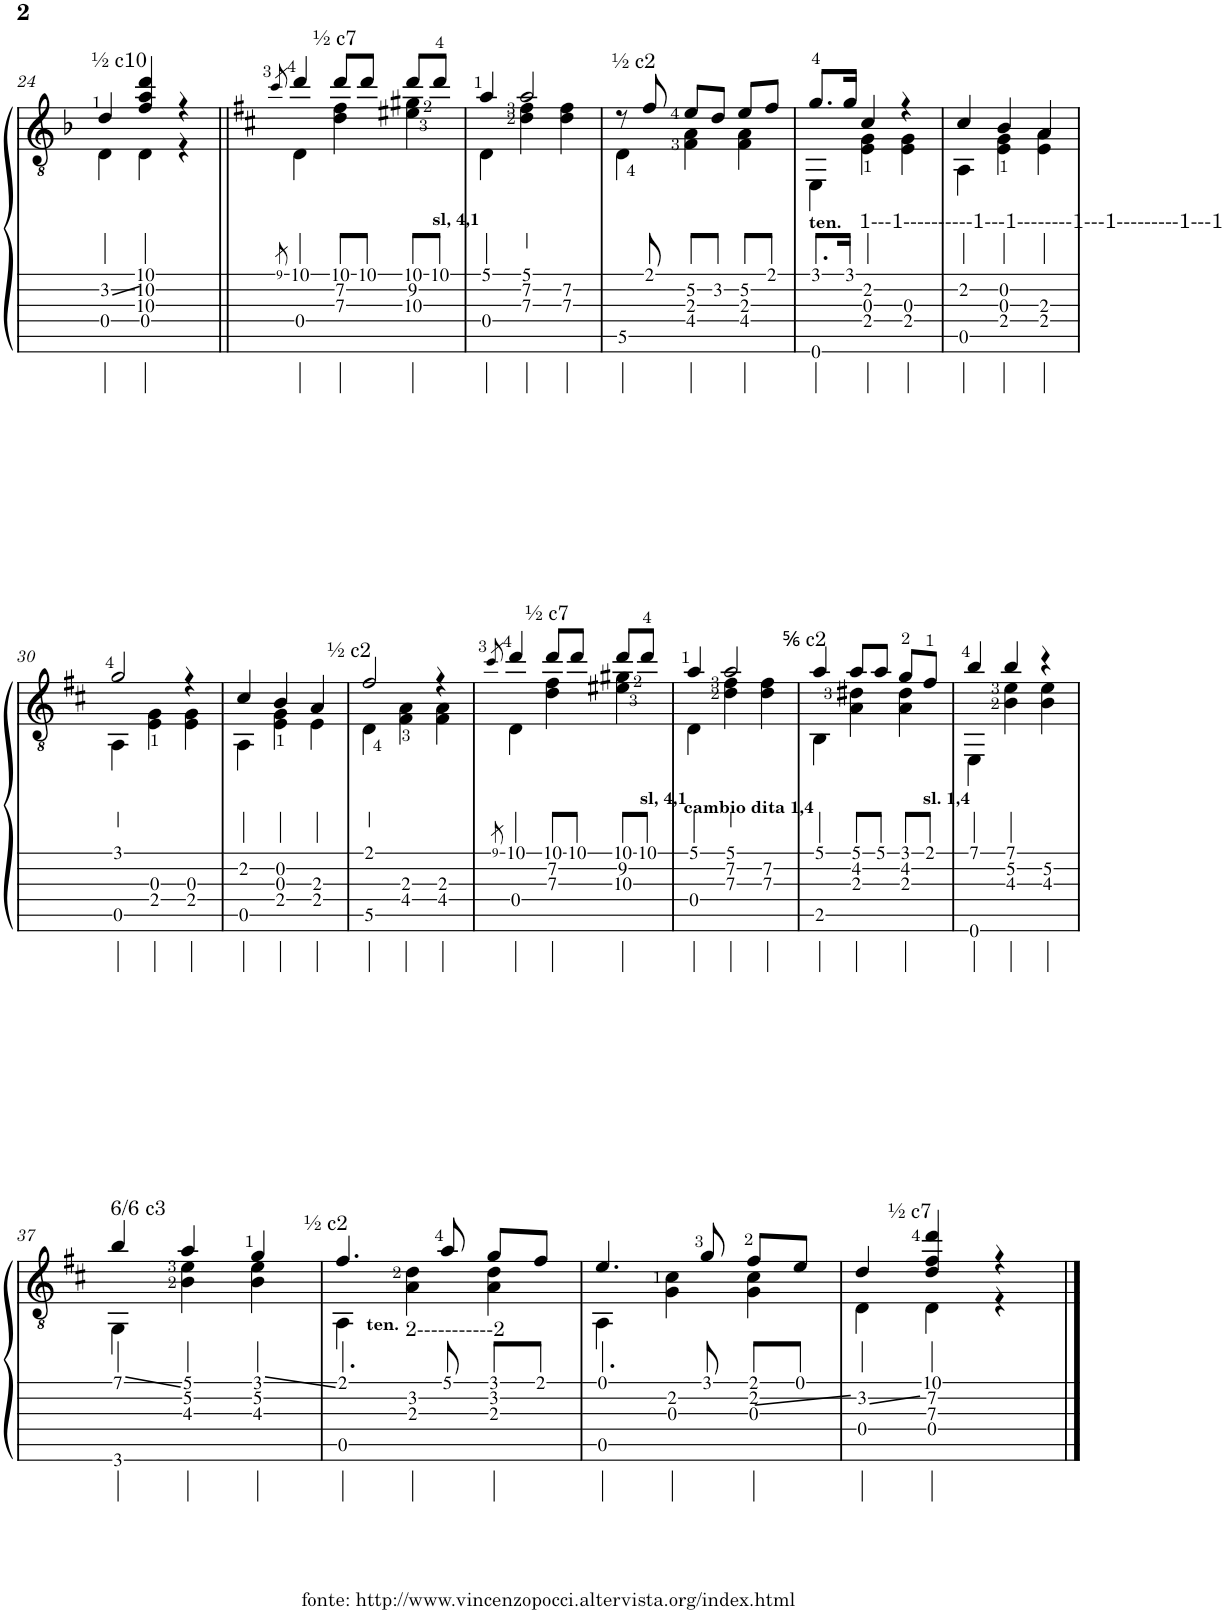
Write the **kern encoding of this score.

**kern	**kern
*part2	*part1
*staff2	*staff1
*I"Chitarra classica (Intavolatura)	*I"Chitarra classica
!!LO:PB:g=z
*	*clefGv2
*k[b-]	*k[b-]
*M3/4	*M3/4
=24	=24
*^	*^
4d/	4D\	4d/	4D\
!	!	!LO:TX:a:t=½ c10	!
4f/ 4a/ 4dd/	4D\	4f/ 4a/ 4dd/	4D\
4r	4r	4r	4r
=25||	=25||	=25||	=25||
*k[f#c#]	*	*k[f#c#]	*
8qcc#/	.	8qcc#/	.
4dd/	4D\	4dd/	4D\
!	!	!LO:TX:a:t=½ c7	!
8dd/L	4d\ 4f#\	8dd/L	4d\ 4f#\
8dd/J	.	8dd/J	.
8dd/L	4e#X\ 4g#X\	8dd/L	4e#X\ 4g#X\
!LO:TX:a:B:t=sl, 4,1	!	!	!
8dd/J	.	8dd/J	.
=26	=26	=26	=26
4a/	4D\	4a/	4D\
2a/	4d\ 4f#\	2a/	4d\ 4f#\
.	4d\ 4f#\	.	4d\ 4f#\
=27	=27	=27	=27
8r	4D\	8r	4D\
!	!	!LO:TX:a:t=½ c2	!
8f#/	.	8f#/	.
8e/L	4F#\ 4A\	8e/L	4F#\ 4A\
8d/J	.	8d/J	.
8e/L	4F#\ 4A\	8e/L	4F#\ 4A\
8f#/J	.	8f#/J	.
=28	=28	=28	=28
!LO:TX:a:B:t=ten.	!	!	!
8.g/L	4EE\	8.g/L	4EE\
16g/Jk	.	16g/Jk	.
!LO:TX:a:t=1---1----------1---1--------1---1---------1---1	!	!	!
4c#/	4E\ 4G\	4c#/	4E\ 4G\
4r	4E\ 4G\	4r	4E\ 4G\
=29	=29	=29	=29
4c#/	4AA\	4c#/	4AA\
4B/	4E\ 4G\	4B/	4E\ 4G\
4A/	4E\	4A/	4E\ 4A\
!!LO:LB:g=z	!!
=30	=30	=30	=30
2g/	4AA\	2g/	4AA\
.	4E\ 4G\	.	4E\ 4G\
4r	4E\ 4G\	4r	4E\ 4G\
=31	=31	=31	=31
4c#/	4AA\	4c#/	4AA\
4B/	4E\ 4G\	4B/	4E\ 4G\
4A/	4E\	4A/	4E\
=32	=32	=32	=32
!	!	!LO:TX:a:t=½ c2	!
2f#/	4D\	2f#/	4D\
.	4F#\ 4A\	.	4F#\ 4A\
4r	4F#\ 4A\	4r	4F#\ 4A\
=33	=33	=33	=33
8qcc#/	.	8qcc#/	.
4dd/	4D\	4dd/	4D\
!	!	!LO:TX:a:t=½ c7	!
8dd/L	4d\ 4f#\	8dd/L	4d\ 4f#\
8dd/J	.	8dd/J	.
8dd/L	4e#X\ 4g#X\	8dd/L	4e#X\ 4g#X\
!LO:TX:a:B:t=sl, 4,1	!	!	!
8dd/J	.	8dd/J	.
=34	=34	=34	=34
!LO:TX:a:B:t=cambio dita 1,4	!	!	!
4a/	4D\	4a/	4D\
2a/	4d\ 4f#\	2a/	4d\ 4f#\
.	4d\ 4f#\	.	4d\ 4f#\
=35	=35	=35	=35
!	!	!LO:TX:a:t=⅚ c2	!
4a/	4BB\	4a/	4BB\
8a/L	4A\ 4d#X\	8a/L	4A\ 4d#X\
8a/J	.	8a/J	.
8g/L	4A\ 4d#\	8g/L	4A\ 4d#\
!LO:TX:a:B:t=sl. 1,4	!	!	!
8f#/J	.	8f#/J	.
=36	=36	=36	=36
4b/	4EE\	4b/	4EE\
4b/	4B\ 4e\	4b/	4B\ 4e\
4r	4B\ 4e\	4r	4B\ 4e\
!!LO:LB:g=z	!!
=37	=37	=37	=37
!	!	!LO:TX:a:t=6/6 c3	!
4b/	4GG\	4b/	4GG\
4a/	4B\ 4e\	4a/	4B\ 4e\
4g/	4B\ 4e\	4g/	4B\ 4e\
=38	=38	=38	=38
!	!	!LO:TX:a:t=½ c2	!
4.f#/	4AA\	4.f#/	4AA\
!	!LO:TX:a:t=2-----------2	!	!
!	!LO:TX:a:B:t=ten.	!	!
.	4A\ 4d\	.	4A\ 4d\
8a/	.	8a/	.
8g/L	4A\ 4d\	8g/L	4A\ 4d\
8f#/J	.	8f#/J	.
=39	=39	=39	=39
4.e/	4AA\	4.e/	4AA\
.	4G\ 4c#\	.	4G\ 4c#\
8g/	.	8g/	.
8f#/L	4G\ 4c#\	8f#/L	4G\ 4c#\
8e/J	.	8e/J	.
=40	=40	=40	=40
4d/	4D\	4d/	4D\
!	!	!LO:TX:a:t=½ c7	!
4d/ 4f#/ 4dd/	4D\	4d/ 4f#/ 4dd/	4D\
4r	4r	4r	4r
*v	*v	*	*
*	*v	*v
==	==
*-	*-
